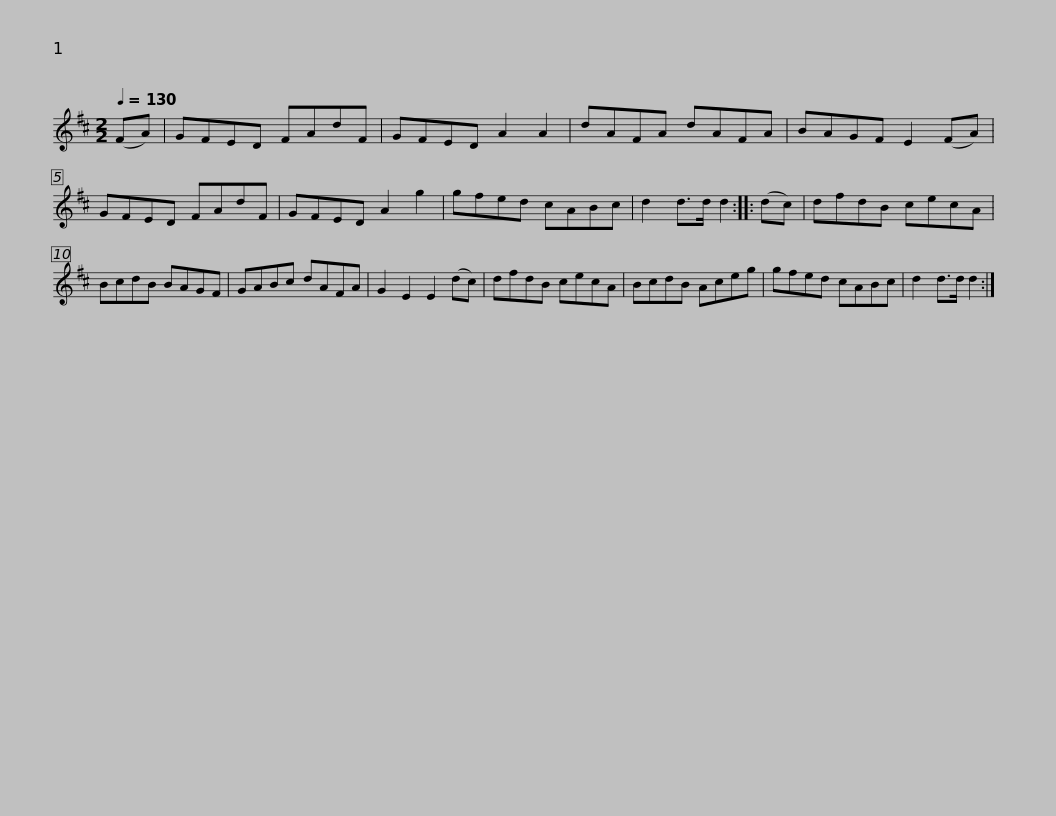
X:1
L:1/8
Q:1/4=130
M:2/2
I:linebreak $
K:D
V:1 treble
V:1
 (FA) | GFED FAdF | GFED A2 A2 | dAFA dAFA | BAGF E2 (FA) | %5
 GFED FAdF |$ GFED A2 g2 | gfed cABc | d2 d>d d2 :: (dc) | %10
 dfdB cecA | BcdB BAGF |$ GABc dAFA | G2 E2 E2 (dc) | dfdB cecA | %15
 BcdB Aceg | gfed cABc | d2 d>d d2 :| %18
